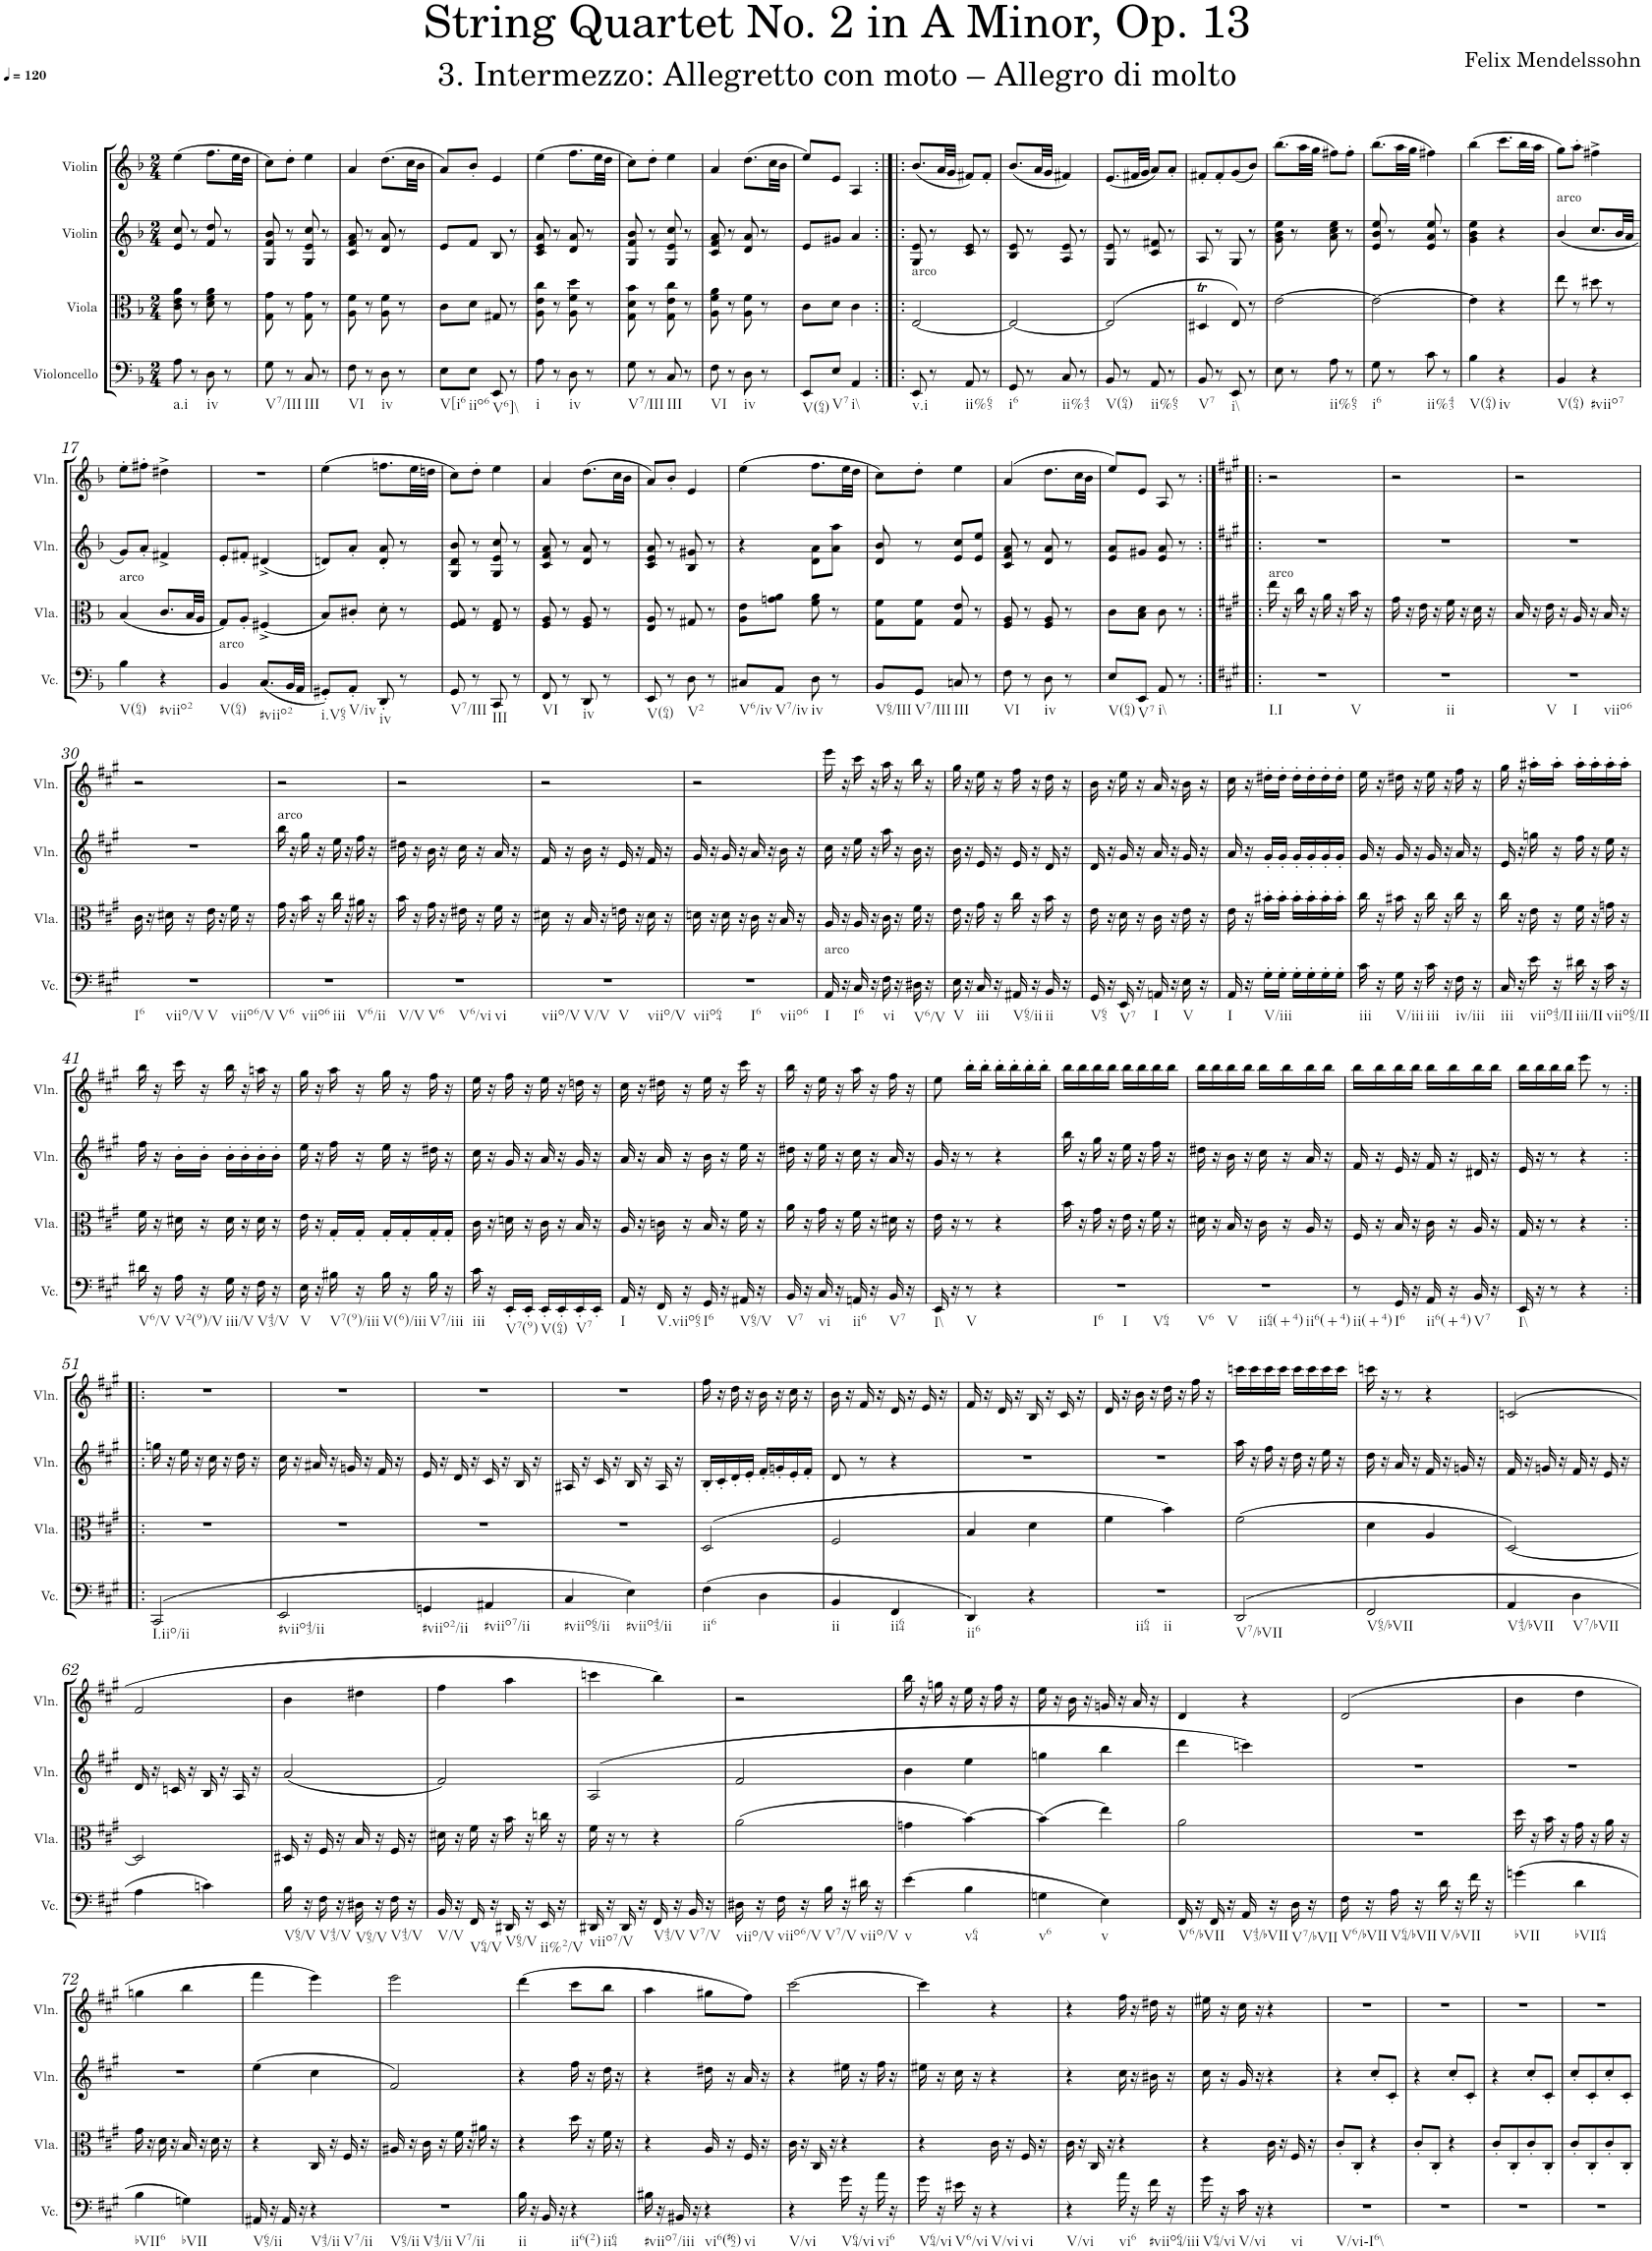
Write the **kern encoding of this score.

**kern	**kern	**kern	**kern
*part4	*part3	*part2	*part1
*staff4	*staff3	*staff2	*staff1
*I"Violoncello	*I"Viola	*I"Violin	*I"Violin
*I'Vc.	*I'Vla.	*I'Vln.	*I'Vln.
*clefF4	*clefC3	*clefG2	*clefG2
*k[b-]	*k[b-]	*k[b-]	*k[b-]
*M2/4	*M2/4	*M2/4	*M2/4
*MM120	*MM120	*MM120	*MM120
=1	=1	=1	=1
!LO:TX:b:t=a.i	!	!	!
8A\	8c\ 8e\ 8a\	8e/ 8cc/	(>4ee\
8r	8r	8r	.
!LO:TX:b:t=iv	!	!	!
8D\	8d\ 8f\ 8a\	8f/ 8dd/	8.ff\L
8r	8r	8r	.
.	.	.	32ee\LL
.	.	.	32dd\JJJ
=2	=2	=2	=2
!LO:TX:b:t=V7/III	!	!	!
8G\	8G\ 8g\	8G/ 8f/ 8b-/	8cc\L)
8r	8r	8r	8dd'\J
!LO:TX:b:t=III	!	!	!
8C/	8G\ 8g\	8G/ 8e/ 8cc/	4ee\
8r	8r	8r	.
=3	=3	=3	=3
!LO:TX:b:t=VI	!	!	!
8F\	8A\ 8f\	8c/ 8f/ 8a/	4a/
8r	8r	8r	.
!LO:TX:b:t=iv	!	!	!
8D\	8A\ 8f\	8d/ 8a/	(>8.dd\L
8r	8r	8r	.
.	.	.	32cc\LL
.	.	.	32b-\JJJ
=4	=4	=4	=4
!LO:TX:b:t=V[i6	!	!	!
8E\L	8c\L	8e/L	8a/L)
!LO:TX:b:t=iio6	!	!	!
8E\J	8d\J	8f/J	8b-'/J
!LO:TX:b:t=V6]\\	!	!	!
8EE/	8G#X/	8B-/	4e/
8r	8r	8r	.
=5	=5	=5	=5
!LO:TX:b:t=i	!	!	!
8A\	8A\ 8e\ 8cc\	8c/ 8e/ 8a/	(>4ee\
8r	8r	8r	.
!LO:TX:b:t=iv	!	!	!
8D\	8A\ 8f\ 8dd\	8d/ 8a/	8.ff\L
8r	8r	8r	.
.	.	.	32ee\LL
.	.	.	32dd\JJJ
=6	=6	=6	=6
!LO:TX:b:t=V7/III	!	!	!
8G\	8G\ 8d\ 8b-\	8G/ 8f/ 8b-/	8cc\L)
8r	8r	8r	8dd'\J
!LO:TX:b:t=III	!	!	!
8C/	8G\ 8e\ 8cc\	8G/ 8e/ 8cc/	4ee\
8r	8r	8r	.
=7	=7	=7	=7
!LO:TX:b:t=VI	!	!	!
8F\	8A\ 8f\ 8a\	8c/ 8f/ 8a/	4a/
8r	8r	8r	.
!LO:TX:b:t=iv	!	!	!
8D\	8A\ 8f\	8d/ 8a/	(>8.dd\L
8r	8r	8r	.
.	.	.	32cc\LL
.	.	.	32b-\JJJ
=8	=8	=8	=8
!LO:TX:b:t=V(64)	!	!	!
8EE/L	8c\L	8e/L	8ee/L)
!LO:TX:b:t=V7	!	!	!
8E/J	8d\J	8g#X/J	8e/J
!LO:TX:b:t=i\\	!	!	!
4AA/	4c\	4a/	4A/
=9:|!|:	=9:|!|:	=9:|!|:	=9:|!|:
!	!LO:TX:a:t=arco	!	!
!LO:TX:b:t=v.i	!	!	!
8EE/	[2E/	8G/ 8e/	(<8.b-/L
8r	.	8r	.
.	.	.	32a/LL
.	.	.	32g/JJJ
!LO:TX:b:t=ii%65	!	!	!
8AA/	.	8c/ 8e/	8f#X/L)
8r	.	8r	8f#'/J
=10	=10	=10	=10
!LO:TX:b:t=i6	!	!	!
8GG/	2E/_	8B-/ 8e/	(<8.b-/L
8r	.	8r	.
.	.	.	32a/LL
.	.	.	32g/JJJ
!LO:TX:b:t=ii%43	!	!	!
8C/	.	8A/ 8e/	4f#X/)
8r	.	8r	.
=11	=11	=11	=11
!LO:TX:b:t=V(64)	!	!	!
8BB-/	(>2E/]	8G/ 8e/	(<8.e/L
8r	.	8r	.
.	.	.	32f#X/LL
.	.	.	32g/JJJ
!LO:TX:b:t=ii%65	!	!	!
8AA/	.	8c/ 8f#X/	8a/L)
8r	.	8r	8a'/J
=12	=12	=12	=12
!LO:TX:b:t=V7	!	!	!
8BB-/	4D#Xt/	8A/	8f#X'/L
8r	.	8r	8f#'/
!LO:TX:b:t=i\\	!	!	!
8EE/	8E/)	8G/	(<8g/
8r	8r	8r	8b-/J)
=13	=13	=13	=13
8E\	[2e\	8g\ 8b-\ 8ee\	(>8.bb-\L
8r	.	8r	.
.	.	.	32aa\LL
.	.	.	32gg\JJJ
!LO:TX:b:t=ii%65	!	!	!
8A\	.	8a\ 8cc\ 8ee\	8ff#X\L)
8r	.	8r	8ff#'\J
=14	=14	=14	=14
!LO:TX:b:t=i6	!	!	!
8G\	2e\_	8e/ 8b-/ 8ee/	(>8.bb-\L
8r	.	8r	.
.	.	.	32aa\LL
.	.	.	32gg\JJJ
!LO:TX:b:t=ii%43	!	!	!
8c\	.	8e/ 8a/ 8ee/	4ff#X\)
8r	.	8r	.
=15	=15	=15	=15
!LO:TX:b:t=V(64)	!	!	!
4B-\	4e\]	4g\ 4b-\ 4ee\	(>4bb-\
!LO:TX:b:t=iv	!	!	!
4r	4r	4r	8.ccc\L
.	.	.	32bb-\LL
.	.	.	32aa\JJJ
=16	=16	=16	=16
!	!	!LO:TX:a:t=arco	!
!LO:TX:b:t=V(64)	!	!	!
4BB-/	8ee\	(<4b-/	8gg\L)
.	8r	.	8aa'\J
!LO:TX:b:t=#viio7	!	!	!
4r	8dd#X\	8.cc/L	4ff#X^\
.	8r	.	.
.	.	32b-/LL	.
.	.	32a/JJJ	.
!!LO:LB:g=z
=17	=17	=17	=17
!	!LO:TX:a:t=arco	!	!
!LO:TX:b:t=V(64)	!	!	!
4B-\	(<4B-/	8g/L)	8ee'\L
.	.	8a'/J	8ff#X'\J
!LO:TX:b:t=#viio2	!	!	!
4r	8.c/L	4f#X^/	4dd#X^\
.	32B-/LL	.	.
.	32A/JJJ	.	.
=18	=18	=18	=18
!LO:TX:a:t=arco	!	!	!
!LO:TX:b:t=V(64)	!	!	!
4BB-/	8G/L)	8e'/L	2r
.	8A'/J	8f#X'/J	.
!LO:TX:b:t=#viio2	!	!	!
(<8.C/L	(<4F#X^/	(<4d#X^/	.
32BB-/LL	.	.	.
32AA/JJJ	.	.	.
=19	=19	=19	=19
!LO:TX:b:t=i.V65	!	!	!
8GG#X'/L)	8B-/L)	8dn/L)	(>4ee\
!LO:TX:b:t=V/iv	!	!	!
8AA'/J	8c#X'/J	8a'/J	.
!LO:TX:b:t=iv	!	!	!
8DD'/	8d'\	8d/' 8a/'	8.ffn\L
8r	8r	8r	.
.	.	.	32ee\LL
.	.	.	32ddn\JJJ
=20	=20	=20	=20
!LO:TX:b:t=V7/III	!	!	!
8GG/	8F/ 8G/	8G/ 8d/ 8b-/	8cc\L)
8r	8r	8r	8dd'\J
!LO:TX:b:t=III	!	!	!
8CC/	8E/ 8G/	8G/ 8e/ 8cc/	4ee\
8r	8r	8r	.
=21	=21	=21	=21
!LO:TX:b:t=VI	!	!	!
8FF/	8F/ 8A/	8c/ 8f/ 8a/	4a/
8r	8r	8r	.
!LO:TX:b:t=iv	!	!	!
8DD/	8F/ 8A/	8d/ 8a/	(>8.dd\L
8r	8r	8r	.
.	.	.	32cc\LL
.	.	.	32b-\JJJ
=22	=22	=22	=22
!LO:TX:b:t=V(64)	!	!	!
8EE/	8E/ 8A/	8c/ 8e/ 8a/	8a/L)
8r	8r	8r	8b-'/J
!LO:TX:b:t=V2	!	!	!
8D\	8G#X/	8B-/ 8g#X/	4e/
8r	8r	8r	.
=23	=23	=23	=23
!LO:TX:b:t=V6/iv	!	!	!
8C#X/L	8A\ 8e\L	4r	(>4ee\
!LO:TX:b:t=V7/iv	!	!	!
8AA/J	8gn\ 8a\J	.	.
!LO:TX:b:t=iv	!	!	!
8D\	8f\ 8a\	8d\ 8a\L	8.ff\L
8r	8r	8a\ 8aa\J	.
.	.	.	32ee\LL
.	.	.	32dd\JJJ
=24	=24	=24	=24
!LO:TX:b:t=V65/III	!	!	!
8BB-/L	8G\ 8f\L	8d/ 8b-/	8cc\L)
!LO:TX:b:t=V7/III	!	!	!
8GG/J	8G\ 8f\J	8r	8dd'\J
!LO:TX:b:t=III	!	!	!
8Cn/	8G/ 8e/	8e/ 8cc/L	4ee\
8r	8r	8e/ 8ee/J	.
=25	=25	=25	=25
!LO:TX:b:t=VI	!	!	!
8F\	8F/ 8A/	8c/ 8f/ 8a/	(>4a/
8r	8r	8r	.
!LO:TX:b:t=iv	!	!	!
8D\	8F/ 8A/	8d/ 8a/	8.dd\L
8r	8r	8r	.
.	.	.	32cc\LL
.	.	.	32b-\JJJ
=26	=26	=26	=26
!LO:TX:b:t=V(64)	!	!	!
8E/L	8c\L	8e/ 8a/L	8ee/L)
!LO:TX:b:t=V7	!	!	!
8EE/J	8B-\ 8d\J	8g#X/J	8e/J
!LO:TX:b:t=i\\	!	!	!
8AA/	8c\	8e/ 8a/	8A/
8r	8r	8r	8r
=27:|!|:	=27:|!|:	=27:|!|:	=27:|!|:
*k[f#c#g#]	*k[f#c#g#]	*k[f#c#g#]	*k[f#c#g#]
*A:	*A:	*A:	*A:
!	!LO:TX:a:t=arco	!	!
!LO:TX:b:t=I.I	!	!	!
!LO:TX:b:t=V	!	!	!
2r	16ee\	2r	2r
.	16r	.	.
.	16cc#\	.	.
.	16r	.	.
.	16a\	.	.
.	16r	.	.
.	16b\	.	.
.	16r	.	.
=28	=28	=28	=28
!LO:TX:b:t=ii	!	!	!
2r	16g#\	2r	2r
.	16r	.	.
.	16e\	.	.
.	16r	.	.
.	16f#\	.	.
.	16r	.	.
.	16d\	.	.
.	16r	.	.
=29	=29	=29	=29
!LO:TX:b:t=V	!	!	!
!LO:TX:b:t=I	!	!	!
!LO:TX:b:t=viio6	!	!	!
2r	16B/	2r	2r
.	16r	.	.
.	16e\	.	.
.	16r	.	.
.	16A/	.	.
.	16r	.	.
.	16B/	.	.
.	16r	.	.
!!LO:LB:g=z
=30	=30	=30	=30
!LO:TX:b:t=I6	!	!	!
!LO:TX:b:t=viio/V	!	!	!
!LO:TX:b:t=V	!	!	!
!LO:TX:b:t=viio6/V	!	!	!
2r	16c#\	2r	2r
.	16r	.	.
.	16d#X\	.	.
.	16r	.	.
.	16e\	.	.
.	16r	.	.
.	16f#\	.	.
.	16r	.	.
=31	=31	=31	=31
!	!	!LO:TX:a:t=arco	!
!LO:TX:b:t=V6	!	!	!
!LO:TX:b:t=viio6	!	!	!
!LO:TX:b:t=iii	!	!	!
!LO:TX:b:t=V6/ii	!	!	!
2r	16g#\	16bb\	2r
.	16r	16r	.
.	16b\	16gg#\	.
.	16r	16r	.
.	16cc#\	16ee\	.
.	16r	16r	.
.	16a#X\	16ff#\	.
.	16r	16r	.
=32	=32	=32	=32
!LO:TX:b:t=V/V	!	!	!
!LO:TX:b:t=V6	!	!	!
!LO:TX:b:t=V6/vi	!	!	!
!LO:TX:b:t=vi	!	!	!
2r	16b\	16dd#X\	2r
.	16r	16r	.
.	16g#\	16b\	.
.	16r	16r	.
.	16e#X\	16cc#\	.
.	16r	16r	.
.	16f#\	16a/	.
.	16r	16r	.
=33	=33	=33	=33
!LO:TX:b:t=viio/V	!	!	!
!LO:TX:b:t=V/V	!	!	!
!LO:TX:b:t=V	!	!	!
!LO:TX:b:t=viio/V	!	!	!
2r	16d#X\	16f#/	2r
.	16r	16r	.
.	16B/	16b\	.
.	16r	16r	.
.	16en\	16e/	.
.	16r	16r	.
.	16d#\	16f#/	.
.	16r	16r	.
=34	=34	=34	=34
!LO:TX:b:t=viio64	!	!	!
!LO:TX:b:t=I6	!	!	!
!LO:TX:b:t=viio6	!	!	!
2r	16dn\	16g#/	2r
.	16r	16r	.
.	16d\	16g#/	.
.	16r	16r	.
.	16c#\	16a/	.
.	16r	16r	.
.	16B/	16b\	.
.	16r	16r	.
=35	=35	=35	=35
!LO:TX:a:t=arco	!	!	!
!LO:TX:b:t=I	!	!	!
16AA/	16A/	16cc#\	16eee\
16r	16r	16r	16r
!LO:TX:b:t=I6	!	!	!
16C#/	16A/	16ee\	16ccc#\
16r	16r	16r	16r
!LO:TX:b:t=vi	!	!	!
16F#\	16c#\	16aa\	16aa\
16r	16r	16r	16r
!LO:TX:b:t=V6/V	!	!	!
16D#X\	16f#\	16b\	16bb\
16r	16r	16r	16r
=36	=36	=36	=36
!LO:TX:b:t=V	!	!	!
16E\	16e\	16b\	16gg#\
16r	16r	16r	16r
!LO:TX:b:t=iii	!	!	!
16C#/	16g#\	16e/	16ee\
16r	16r	16r	16r
!LO:TX:b:t=V65/ii	!	!	!
16AA#X/	16cc#\	16e/	16ff#\
16r	16r	16r	16r
!LO:TX:b:t=ii	!	!	!
16BB/	16b\	16d/	16dd\
16r	16r	16r	16r
=37	=37	=37	=37
!LO:TX:b:t=V65	!	!	!
16GG#/	16e\	16d/	16b\
16r	16r	16r	16r
!LO:TX:b:t=V7	!	!	!
16EE/	16d\	16g#/	16ee\
16r	16r	16r	16r
!LO:TX:b:t=I	!	!	!
16AAn/	16c#\	16a/	16a/
16r	16r	16r	16r
!LO:TX:b:t=V	!	!	!
16E\	16e\	16g#/	16b\
16r	16r	16r	16r
=38	=38	=38	=38
!LO:TX:b:t=I	!	!	!
16AA/	16e\	16a/	16cc#\
16r	16r	16r	16r
!LO:TX:b:t=V/iii	!	!	!
16G#'\LL	16b#X'\LL	16g#'/LL	16dd#X'\LL
16G#'\JJ	16b#'\JJ	16g#'/JJ	16dd#'\JJ
16G#'\LL	16b#'\LL	16g#'/LL	16dd#'\LL
16G#'\	16b#'\	16g#'/	16dd#'\
16G#'\	16b#'\	16g#'/	16dd#'\
16G#'\JJ	16b#'\JJ	16g#'/JJ	16dd#'\JJ
=39	=39	=39	=39
!LO:TX:b:t=iii	!	!	!
16c#\	16cc#\	16g#/	16ee\
16r	16r	16r	16r
!LO:TX:b:t=V/iii	!	!	!
16G#\	16b#X\	16g#/	16dd#X\
16r	16r	16r	16r
!LO:TX:b:t=iii	!	!	!
16c#\	16cc#\	16g#/	16ee\
16r	16r	16r	16r
!LO:TX:b:t=iv/iii	!	!	!
16F#\	16cc#\	16a/	16ff#\
16r	16r	16r	16r
=40	=40	=40	=40
!LO:TX:b:t=iii	!	!	!
16C#/	16cc#\	16e/	16gg#\
16r	16r	16r	16r
!LO:TX:b:t=viio43/II	!	!	!
16e\	16e\	16ggn\	16aa#X'\LL
16r	16r	16r	16aa#'\JJ
!LO:TX:b:t=iii/II	!	!	!
16d#X\	16f#\	16ff#\	16aa#'\LL
16r	16r	16r	16aa#'\
!LO:TX:b:t=viio65/II	!	!	!
16c#\	16gn\	16ee\	16aa#'\
16r	16r	16r	16aa#'\JJ
!!LO:LB:g=z
=41	=41	=41	=41
!LO:TX:b:t=V6/V	!	!	!
16d#X\	16f#\	16ff#\	16bb\
16r	16r	16r	16r
!LO:TX:b:t=V2(9)/V	!	!	!
16A\	16d#X\	16b'\LL	16ccc#\
16r	16r	16b'\JJ	16r
!LO:TX:b:t=iii/V	!	!	!
16G#\	16d#\	16b'\LL	16bb\
16r	16r	16b'\	16r
!LO:TX:b:t=V43/V	!	!	!
16F#\	16d#\	16b'\	16aan\
16r	16r	16b'\JJ	16r
=42	=42	=42	=42
!LO:TX:b:t=V	!	!	!
16E\	16e\	16ee\	16gg#\
16r	16r	16r	16r
!LO:TX:b:t=V7(9)/iii	!	!	!
16B#X\	16G#'/LL	16ff#\	16aa\
16r	16G#'/JJ	16r	16r
!LO:TX:b:t=V(6)/iii	!	!	!
16B#\	16G#'/LL	16ee\	16gg#\
16r	16G#'/	16r	16r
!LO:TX:b:t=V7/iii	!	!	!
16B#\	16G#'/	16dd#X\	16ff#\
16r	16G#'/JJ	16r	16r
=43	=43	=43	=43
!LO:TX:b:t=iii	!	!	!
16c#\	16c#\	16cc#\	16ee\
16r	16r	16r	16r
!LO:TX:b:t=V7(9)	!	!	!
16EE'/LL	16dn\	16g#/	16ff#\
16EE'/JJ	16r	16r	16r
!LO:TX:b:t=V(64)	!	!	!
16EE'/LL	16c#\	16a/	16ee\
16EE'/	16r	16r	16r
!LO:TX:b:t=V7	!	!	!
16EE'/	16B/	16g#/	16ddn\
16EE'/JJ	16r	16r	16r
=44	=44	=44	=44
!LO:TX:b:t=I	!	!	!
16AA/	16A/	16a/	16cc#\
16r	16r	16r	16r
!LO:TX:b:t=V.viio65	!	!	!
16FF#/	16cn\	16a/	16dd#X\
16r	16r	16r	16r
!LO:TX:b:t=I6	!	!	!
16GG#/	16B/	16b\	16ee\
16r	16r	16r	16r
!LO:TX:b:t=V65/V	!	!	!
16AA#X/	16f#\	16ee\	16ccc#\
16r	16r	16r	16r
=45	=45	=45	=45
!LO:TX:b:t=V7	!	!	!
16BB/	16a\	16dd#X\	16bb\
16r	16r	16r	16r
!LO:TX:b:t=vi	!	!	!
16C#/	16g#\	16ee\	16ee\
16r	16r	16r	16r
!LO:TX:b:t=ii6	!	!	!
16AAn/	16f#\	16cc#\	16aa\
16r	16r	16r	16r
!LO:TX:b:t=V7	!	!	!
16BB/	16d#X\	16a/	16ff#\
16r	16r	16r	16r
=46	=46	=46	=46
!LO:TX:b:t=I\\	!	!	!
16EE/	16e\	16g#/	8ee\
16r	16r	16r	.
!LO:TX:b:t=V	!	!	!
8r	8r	8r	16bb'\LL
.	.	.	16bb'\JJ
4r	4r	4r	16bb'\LL
.	.	.	16bb'\
.	.	.	16bb'\
.	.	.	16bb'\JJ
=47	=47	=47	=47
!LO:TX:b:t=I6	!	!	!
!LO:TX:b:t=I	!	!	!
!LO:TX:b:t=V64	!	!	!
2r	16b\	16bb\	16bb\LL
.	16r	16r	16bb\
.	16g#\	16gg#\	16bb\
.	16r	16r	16bb\JJ
.	16e\	16ee\	16bb\LL
.	16r	16r	16bb\
.	16f#\	16ff#\	16bb\
.	16r	16r	16bb\JJ
=48	=48	=48	=48
!LO:TX:b:t=V6	!	!	!
!LO:TX:b:t=V	!	!	!
!LO:TX:b:t=ii64(+4)	!	!	!
!LO:TX:b:t=ii6(+4)	!	!	!
2r	16d#X\	16dd#X\	16bb\LL
.	16r	16r	16bb\
.	16B/	16b\	16bb\
.	16r	16r	16bb\JJ
.	16c#\	16cc#\	16bb\LL
.	16r	16r	16bb\
.	16A/	16a/	16bb\
.	16r	16r	16bb\JJ
=49	=49	=49	=49
!LO:TX:b:t=ii(+4)	!	!	!
8r	16F#/	16f#/	16bb\LL
.	16r	16r	16bb\
!LO:TX:b:t=I6	!	!	!
16GG#/	16B/	16e/	16bb\
16r	16r	16r	16bb\JJ
!LO:TX:b:t=ii6(+4)	!	!	!
16AA/	16c#\	16f#/	16bb\LL
16r	16r	16r	16bb\
!LO:TX:b:t=V7	!	!	!
16BB/	16A/	16d#X/	16bb\
16r	16r	16r	16bb\JJ
=50	=50	=50	=50
!LO:TX:b:t=I\\	!	!	!
16EE/	16G#/	16e/	16bb\LL
16r	16r	16r	16bb\
8r	8r	8r	16bb\
.	.	.	16bb\JJ
4r	4r	4r	8eee\
.	.	.	8r
!!LO:LB:g=z
=51:|!|:	=51:|!|:	=51:|!|:	=51:|!|:
!LO:TX:b:t=I.iio/ii	!	!	!
(>2CC#/	2r	16ggn\	2r
.	.	16r	.
.	.	16ee\	.
.	.	16r	.
.	.	16cc#\	.
.	.	16r	.
.	.	16dd\	.
.	.	16r	.
=52	=52	=52	=52
!LO:TX:b:t=#viio43/ii	!	!	!
2EE/	2r	16cc#\	2r
.	.	16r	.
.	.	16a#X/	.
.	.	16r	.
.	.	16gn/	.
.	.	16r	.
.	.	16f#/	.
.	.	16r	.
=53	=53	=53	=53
!LO:TX:b:t=#viio2/ii	!	!	!
4GGn/	2r	16e/	2r
.	.	16r	.
.	.	16d/	.
.	.	16r	.
!LO:TX:b:t=#viio7/ii	!	!	!
4AA#X/	.	16c#/	.
.	.	16r	.
.	.	16B/	.
.	.	16r	.
=54	=54	=54	=54
!LO:TX:b:t=#viio65/ii	!	!	!
4C#/	2r	16A#X/	2r
.	.	16r	.
.	.	16c#/	.
.	.	16r	.
!LO:TX:b:t=#viio43/ii	!	!	!
4E\)	.	16B/	.
.	.	16r	.
.	.	16A#/	.
.	.	16r	.
=55	=55	=55	=55
!LO:TX:b:t=ii6	!	!	!
(>4F#\	(>2D/	16B'/LL	16ff#\
.	.	16c#'/	16r
.	.	16d'/	16dd\
.	.	16e'/JJ	16r
4D\	.	16f#'/LL	16b\
.	.	16gn'/	16r
.	.	16e'/	16cc#\
.	.	16f#'/JJ	16r
=56	=56	=56	=56
!LO:TX:b:t=ii	!	!	!
4BB/	2F#/	8d/	16b\
.	.	.	16r
.	.	8r	16f#/
.	.	.	16r
!LO:TX:b:t=ii64	!	!	!
4FF#/	.	4r	16d/
.	.	.	16r
.	.	.	16e/
.	.	.	16r
=57	=57	=57	=57
!LO:TX:b:t=ii6	!	!	!
4DD/)	4B/	2r	16f#/
.	.	.	16r
.	.	.	16d/
.	.	.	16r
4r	4d\	.	16B/
.	.	.	16r
.	.	.	16c#/
.	.	.	16r
=58	=58	=58	=58
!LO:TX:b:t=ii64	!	!	!
!LO:TX:b:t=ii	!	!	!
2r	4f#\	2r	16d/
.	.	.	16r
.	.	.	16b\
.	.	.	16r
.	4b\)	.	16dd\
.	.	.	16r
.	.	.	16ff#\
.	.	.	16r
=59	=59	=59	=59
!LO:TX:b:t=V7/bVII	!	!	!
(>2DD/	(>2f#\	16aa\	16cccn\LL
.	.	16r	16ccc\
.	.	16ff#\	16ccc\
.	.	16r	16ccc\JJ
.	.	16dd\	16ccc\LL
.	.	16r	16ccc\
.	.	16ee\	16ccc\
.	.	16r	16ccc\JJ
=60	=60	=60	=60
!LO:TX:b:t=V65/bVII	!	!	!
2FF#/	4d\	16dd\	16cccn\
.	.	16r	16r
.	.	16a/	8r
.	.	16r	.
.	4A/	16f#/	4r
.	.	16r	.
.	.	16gn/	.
.	.	16r	.
=61	=61	=61	=61
!LO:TX:b:t=V43/bVII	!	!	!
4AA/	[2D/)	16f#/	(>2cn/
.	.	16r	.
.	.	16gn/	.
.	.	16r	.
!LO:TX:b:t=V7/bVII	!	!	!
4D\	.	16f#/	.
.	.	16r	.
.	.	16e/	.
.	.	16r	.
!!LO:LB:g=z
=62	=62	=62	=62
4A\	2D/]	16d/	2f#/
.	.	16r	.
.	.	16cn/	.
.	.	16r	.
4cn\)	.	16B/	.
.	.	16r	.
.	.	16A/	.
.	.	16r	.
=63	=63	=63	=63
!LO:TX:b:t=V65/V	!	!	!
16B\	16D#X/	(<2a/	4b\
16r	16r	.	.
!LO:TX:b:t=V43/V	!	!	!
16F#\	16F#/	.	.
16r	16r	.	.
!LO:TX:b:t=V65/V	!	!	!
16D#X\	16B/	.	4dd#X\
16r	16r	.	.
!LO:TX:b:t=V43/V	!	!	!
16F#\	16F#/	.	.
16r	16r	.	.
=64	=64	=64	=64
!LO:TX:b:t=V/V	!	!	!
16BB/	16d#X\	2f#/)	4ff#\
16r	16r	.	.
!LO:TX:b:t=V64/V	!	!	!
16FF#/	16f#\	.	.
16r	16r	.	.
!LO:TX:b:t=V65/V	!	!	!
16DD#X/	16b\	.	4aa\
16r	16r	.	.
!LO:TX:b:t=ii%2/V	!	!	!
16EE/	16ccn\	.	.
16r	16r	.	.
=65	=65	=65	=65
!LO:TX:b:t=viio7/V	!	!	!
16DD#X/	16f#\	(>2A/	4cccn\
16r	16r	.	.
16DD#/	8r	.	.
16r	.	.	.
!LO:TX:b:t=V43/V	!	!	!
16FF#/	4r	.	4bb\)
16r	.	.	.
!LO:TX:b:t=V7/V	!	!	!
16BB/	.	.	.
16r	.	.	.
=66	=66	=66	=66
!LO:TX:b:t=viio/V	!	!	!
16D#X\	(>2a\	2f#/	2r
16r	.	.	.
!LO:TX:b:t=viio6/V	!	!	!
16F#\	.	.	.
16r	.	.	.
!LO:TX:b:t=V7/V	!	!	!
16B\	.	.	.
16r	.	.	.
!LO:TX:b:t=viio/V	!	!	!
16d#X\	.	.	.
16r	.	.	.
=67	=67	=67	=67
!LO:TX:b:t=v	!	!	!
(>4e\	4gn\	4b\	16bb\
.	.	.	16r
.	.	.	16ggn\
.	.	.	16r
!LO:TX:b:t=v64	!	!	!
4B\	[4b\)	4ee\	16ee\
.	.	.	16r
.	.	.	16ff#\
.	.	.	16r
=68	=68	=68	=68
!LO:TX:b:t=v6	!	!	!
4Gn\	(>4b\]	4ggn\	16ee\
.	.	.	16r
.	.	.	16b\
.	.	.	16r
!LO:TX:b:t=v	!	!	!
4E\)	4ee\)	4bb\	16gn/
.	.	.	16r
.	.	.	16a/
.	.	.	16r
=69	=69	=69	=69
!LO:TX:b:t=V6/bVII	!	!	!
16FF#/	2a\	4ddd\	4d/
16r	.	.	.
16FF#/	.	.	.
16r	.	.	.
!LO:TX:b:t=V43/bVII	!	!	!
16AA/	.	4cccn\)	4r
16r	.	.	.
!LO:TX:b:t=V7/bVII	!	!	!
16D\	.	.	.
16r	.	.	.
=70	=70	=70	=70
!LO:TX:b:t=V6/bVII	!	!	!
16F#\	2r	2r	(>2d/
16r	.	.	.
!LO:TX:b:t=V64/bVII	!	!	!
16A\	.	.	.
16r	.	.	.
!LO:TX:b:t=V/bVII	!	!	!
16d\	.	.	.
16r	.	.	.
16f#\	.	.	.
16r	.	.	.
=71	=71	=71	=71
!LO:TX:b:t=bVII	!	!	!
(>4gn\	16dd\	2r	4b\
.	16r	.	.
.	16b\	.	.
.	16r	.	.
!LO:TX:b:t=bVII64	!	!	!
4d\	16g#\	.	4dd\
.	16r	.	.
.	16a\	.	.
.	16r	.	.
!!LO:LB:g=z
=72	=72	=72	=72
!LO:TX:b:t=bVII6	!	!	!
4B\	16g#\	2r	4ggn\
.	16r	.	.
.	16d\	.	.
.	16r	.	.
!LO:TX:b:t=bVII	!	!	!
4Gn\)	16B/	.	4bb\
.	16r	.	.
.	16d\	.	.
.	16r	.	.
=73	=73	=73	=73
!LO:TX:b:t=V65/ii	!	!	!
16AA#X/	4r	(>4ee\	4fff#\
16r	.	.	.
16AA#/	.	.	.
16r	.	.	.
!LO:TX:b:t=V43/ii	!	!	!
!LO:TX:b:t=V7/ii	!	!	!
4r	16C#/	4cc#\	4eee\)
.	16r	.	.
.	16F#/	.	.
.	16r	.	.
=74	=74	=74	=74
!LO:TX:b:t=V65/ii	!	!	!
!LO:TX:b:t=V43/ii	!	!	!
!LO:TX:b:t=V7/ii	!	!	!
2r	16A#X/	2f#/)	2eee\
.	16r	.	.
.	16c#\	.	.
.	16r	.	.
.	16f#\	.	.
.	16r	.	.
.	16a#X\	.	.
.	16r	.	.
=75	=75	=75	=75
!LO:TX:b:t=ii	!	!	!
16B\	4r	4r	(>4ddd\
16r	.	.	.
16BB/	.	.	.
16r	.	.	.
!LO:TX:b:t=ii6(2)	!	!	!
!LO:TX:b:t=ii64	!	!	!
4r	16dd\	16ff#\	8ccc#\L
.	16r	16r	.
.	16f#\	16dd\	8bb\J
.	16r	16r	.
=76	=76	=76	=76
!LO:TX:b:t=#viio7/iii	!	!	!
16B#X\	4r	4r	4aa\
16r	.	.	.
16BB#X/	.	.	.
16r	.	.	.
!LO:TX:b:t=vi6(#62)	!	!	!
!LO:TX:b:t=vi	!	!	!
4r	16A/	16dd#X\	8gg#X\L
.	16r	16r	.
.	16F#/	16a/	8ff#\J)
.	16r	16r	.
=77	=77	=77	=77
!LO:TX:b:t=V/vi	!	!	!
4r	16c#\	4r	[2ccc#\
.	16r	.	.
.	16C#/	.	.
.	16r	.	.
!LO:TX:b:t=V64/vi	!	!	!
16g#\	4r	16ee#X\	.
16r	.	16r	.
!LO:TX:b:t=vi6	!	!	!
16a\	.	16ff#\	.
16r	.	16r	.
=78	=78	=78	=78
!LO:TX:b:t=V64/vi	!	!	!
16g#\	4r	16ee#X\	4ccc#\]
16r	.	16r	.
!LO:TX:b:t=V6/vi	!	!	!
16e#X\	.	16cc#\	.
16r	.	16r	.
!LO:TX:b:t=V/vi	!	!	!
!LO:TX:b:t=vi	!	!	!
4r	16c#\	4r	4r
.	16r	.	.
.	16F#/	.	.
.	16r	.	.
=79	=79	=79	=79
!LO:TX:b:t=V/vi	!	!	!
4r	16c#\	4r	4r
.	16r	.	.
.	16C#/	.	.
.	16r	.	.
!LO:TX:b:t=vi6	!	!	!
16a\	4r	16cc#\	16ff#\
16r	.	16r	16r
!LO:TX:b:t=#viio64/iii	!	!	!
16f#\	.	16b#X\	16dd#X\
16r	.	16r	16r
=80	=80	=80	=80
!LO:TX:b:t=V64/vi	!	!	!
16g#\	4r	16cc#\	16ee#X\
16r	.	16r	16r
!LO:TX:b:t=V/vi	!	!	!
16c#\	.	16g#/	16cc#\
16r	.	16r	16r
!LO:TX:b:t=vi	!	!	!
4r	16c#\	4r	4r
.	16r	.	.
.	16F#/	.	.
.	16r	.	.
=81	=81	=81	=81
!LO:TX:b:t=V/vi-I6\\	!	!	!
2r	8c#'/L	4r	2r
.	8C#'/J	.	.
.	4r	8cc#'/L	.
.	.	8c#'/J	.
=82	=82	=82	=82
2r	8c#'/L	4r	2r
.	8C#'/J	.	.
.	4r	8cc#'/L	.
.	.	8c#'/J	.
=83	=83	=83	=83
2r	8c#'/L	4r	2r
.	8C#'/	.	.
.	8c#'/	8cc#'/L	.
.	8C#'/J	8c#'/J	.
=84	=84	=84	=84
2r	8c#'/L	8cc#'/L	2r
.	8C#'/	8c#'/	.
.	8c#'/	8cc#'/	.
.	8C#'/J	8c#'/J	.
=	=	=	=
*-	*-	*-	*-
